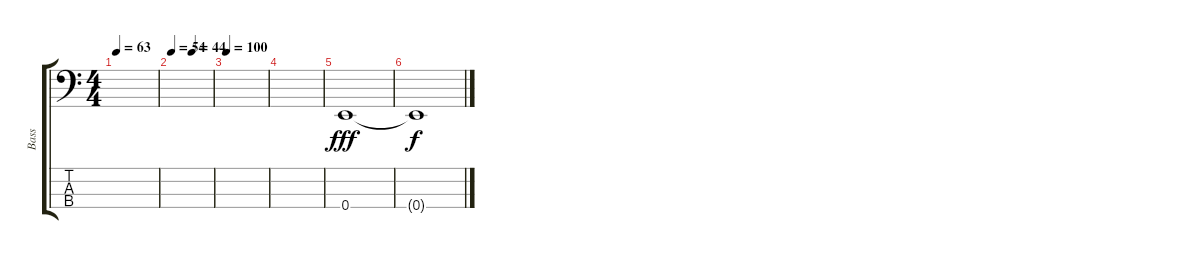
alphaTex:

\track ("Bass" "Bass") {instrument electricbassfinger}
\staff {score tabs}
\tuning (G2 D2 A1 E1) {hide}
\ts (4 4)
\tempo 63
\clef f4
\ks c
|
\tempo 54
\tempo (44 0.5)
|
\tempo 100
|
|
0.4.1{dy fff} |
0.4{t}.1{dy f}
